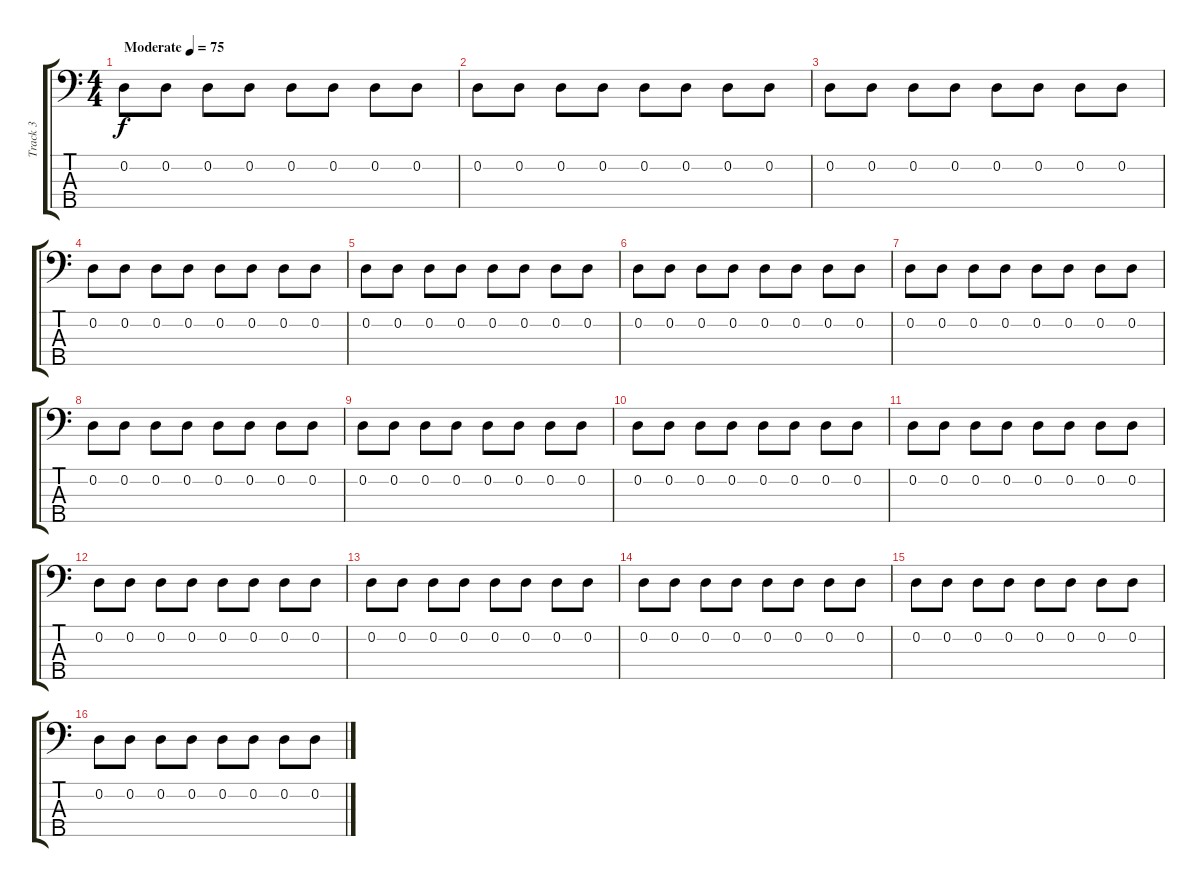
\track ("Track 3" "Track 3") {instrument electricbassfinger}
\staff {score tabs}
\tuning (G2 D2 A1 E1 B0) {hide}
\ts (4 4)
\tempo (75 "Moderate")
\clef f4
\ks c
0.2.8{dy f instrument electricbassfinger} 0.2.8 0.2.8 0.2.8 0.2.8 0.2.8 0.2.8 0.2.8 |
0.2.8 0.2.8 0.2.8 0.2.8 0.2.8 0.2.8 0.2.8 0.2.8 |
0.2.8 0.2.8 0.2.8 0.2.8 0.2.8 0.2.8 0.2.8 0.2.8 |
0.2.8 0.2.8 0.2.8 0.2.8 0.2.8 0.2.8 0.2.8 0.2.8 |
0.2.8 0.2.8 0.2.8 0.2.8 0.2.8 0.2.8 0.2.8 0.2.8 |
0.2.8 0.2.8 0.2.8 0.2.8 0.2.8 0.2.8 0.2.8 0.2.8 |
0.2.8 0.2.8 0.2.8 0.2.8 0.2.8 0.2.8 0.2.8 0.2.8 |
0.2.8 0.2.8 0.2.8 0.2.8 0.2.8 0.2.8 0.2.8 0.2.8 |
0.2.8 0.2.8 0.2.8 0.2.8 0.2.8 0.2.8 0.2.8 0.2.8 |
0.2.8 0.2.8 0.2.8 0.2.8 0.2.8 0.2.8 0.2.8 0.2.8 |
0.2.8 0.2.8 0.2.8 0.2.8 0.2.8 0.2.8 0.2.8 0.2.8 |
0.2.8 0.2.8 0.2.8 0.2.8 0.2.8 0.2.8 0.2.8 0.2.8 |
0.2.8 0.2.8 0.2.8 0.2.8 0.2.8 0.2.8 0.2.8 0.2.8 |
0.2.8 0.2.8 0.2.8 0.2.8 0.2.8 0.2.8 0.2.8 0.2.8 |
0.2.8 0.2.8 0.2.8 0.2.8 0.2.8 0.2.8 0.2.8 0.2.8 |
0.2.8 0.2.8 0.2.8 0.2.8 0.2.8 0.2.8 0.2.8 0.2.8
